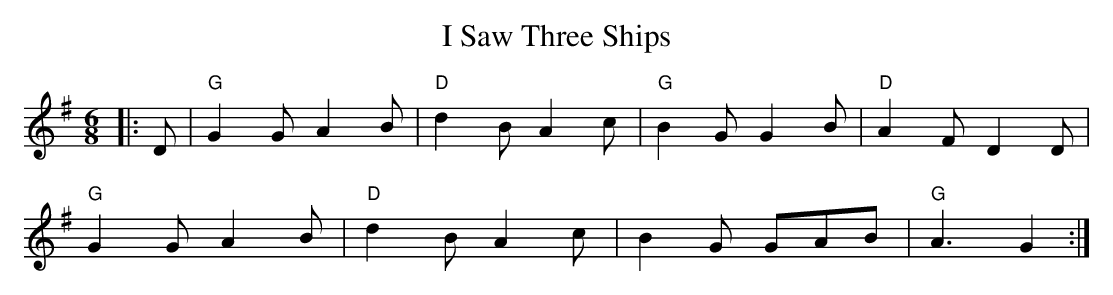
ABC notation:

X:1
T: I Saw Three Ships
M: 6/8
L: 1/8
K: Gmaj
|:D|"G"G2 G A2 B|"D"d2 B A2 c|"G"B2 G G2B|"D"A2 F D2 D|
"G"G2 G A2 B|"D"d2 B A2c|B2 G GAB|"G"A3 G2:|
